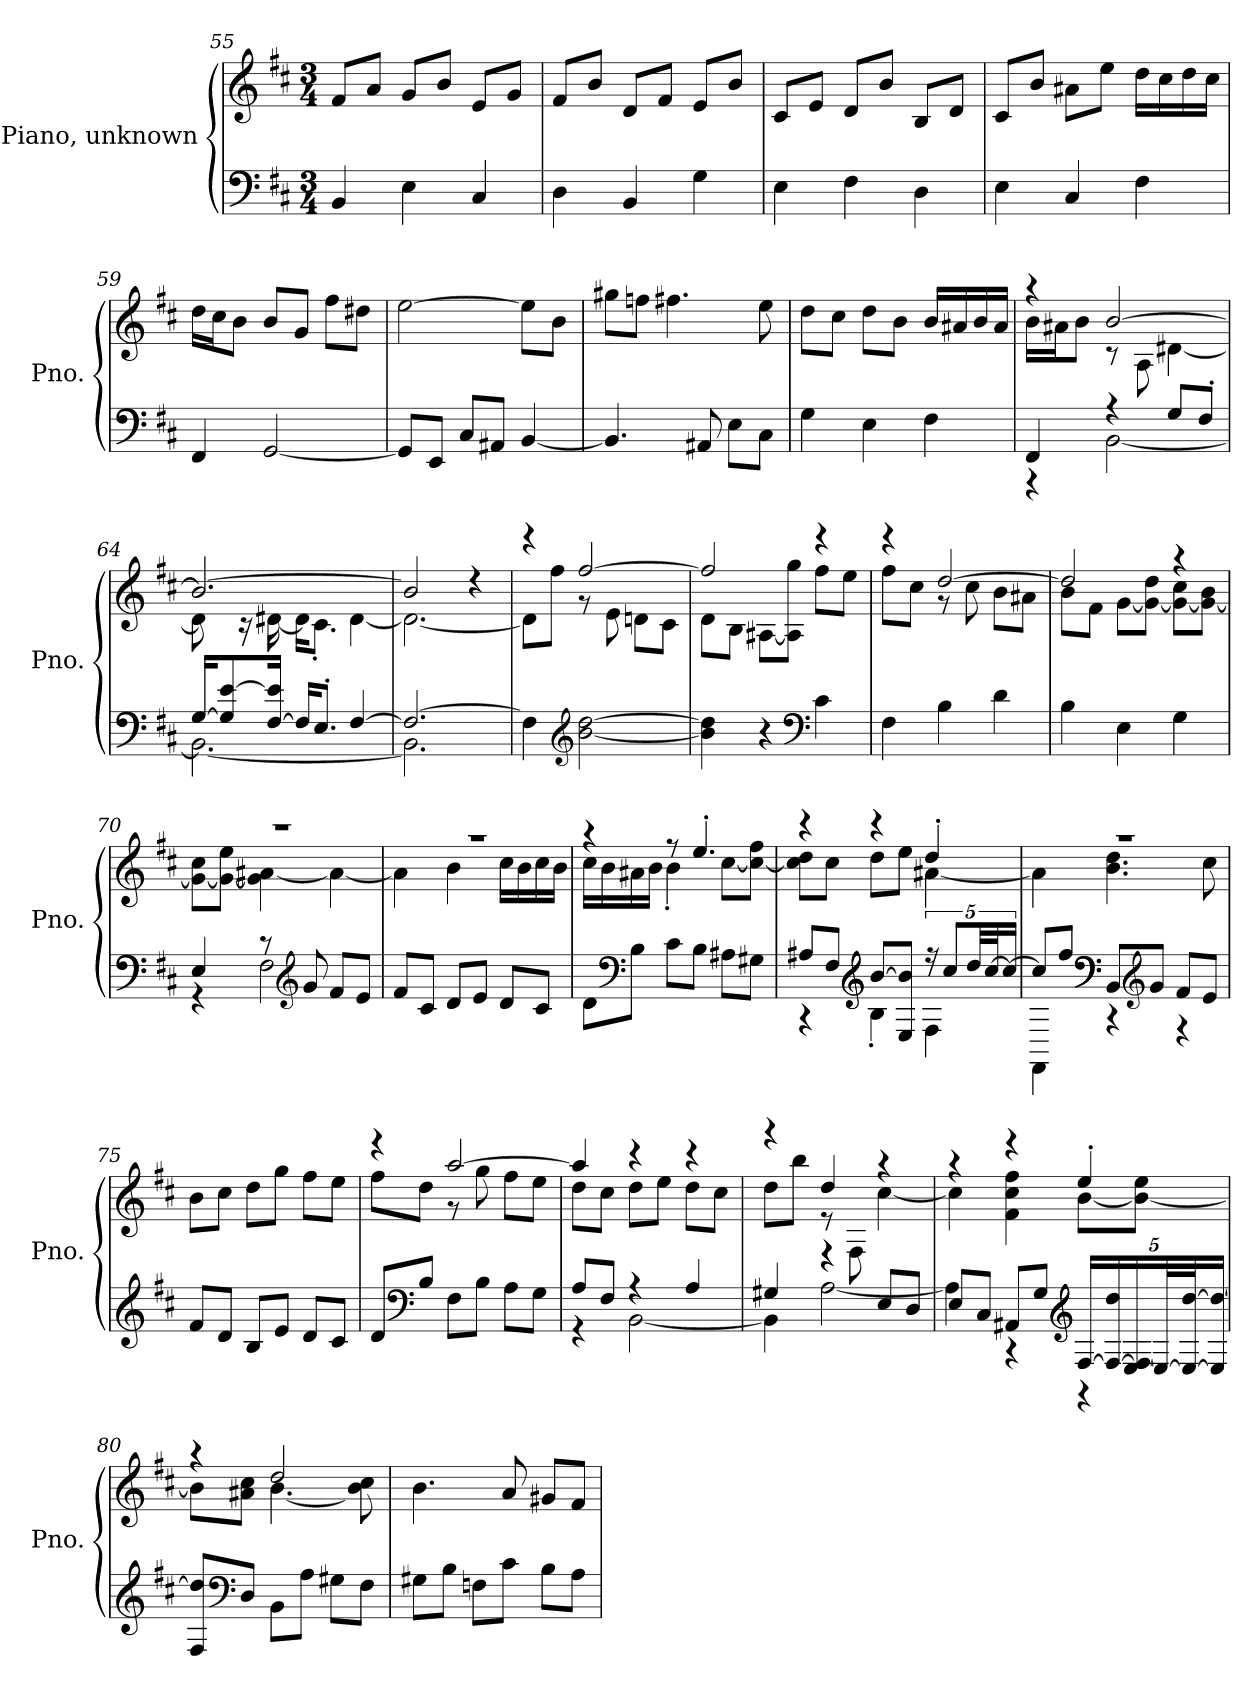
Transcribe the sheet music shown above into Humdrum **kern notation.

**kern	**kern
*part1	*part1
*staff2	*staff1
*I"Piano, unknown	*
*I'Pno.	*
*clefF4	*clefG2
*k[f#c#]	*k[f#c#]
*M3/4	*M3/4
=55	=55
4BB/	8f#/L
.	8a/J
4E\	8g/L
.	8b/J
4C#/	8e/L
.	8g/J
=56	=56
4D\	8f#/L
.	8b/J
4BB/	8d/L
.	8f#/J
4G\	8e/L
.	8b/J
=57	=57
4E\	8c#/L
.	8e/J
4F#\	8d/L
.	8b/J
4D\	8B/L
.	8d/J
=58	=58
4E\	8c#/L
.	8b/J
4C#/	8a#X\L
.	8ee\J
4F#\	16dd\LL
.	16cc#\
.	16dd\
.	16cc#\JJ
!!LO:PB:g=z
=59	=59
4FF#/	16dd\LL
.	16cc#\J
.	8b\J
[2GG/	8b/L
.	8g/J
.	8ff#\L
.	8dd#X\J
=60	=60
8GG/L]	[2ee\
8EE/J	.
8C#/L	.
8AA#X/J	.
[4BB/	8ee\L]
.	8b\J
=61	=61
4.BB/]	8gg#X\L
.	8ffn\J
.	4.ff#X\
8AA#X/	.
8E\L	.
8C#\J	8ee\
=62	=62
4G\	8dd\L
.	8cc#\J
4E\	8dd\L
.	8b\J
4F#\	16b/LL
.	16a#X/
.	16b/
.	16a#/JJ
=63	=63
*^	*^
4FF#/	4r	4r	16b\LL
.	.	.	16a#X\J
.	.	.	8b\J
4r	[2BB\	[2b/	8r
.	.	.	8A\
8G/L	.	.	[4d#X\
8F#'/J	.	.	.
!!LO:LB:g=z	!!
=64	=64	=64	=64
[16G/KL	2.BB\_	2.b/_	8d#\]
8G/] [8e/	.	.	.
.	.	.	16r
[16F#/ 16e/]Jk	.	.	[16d#X\
16F#/KL]	.	.	16d#\KL]
8.E'/J	.	.	8.c#'\J
[4F#/	.	.	[4d#\
=65	=65	=65	=65
2.F#/_	2.BB\]	2b/]	2.d#\_
.	.	4r	.
*v	*v	*	*
=66	=66	=66
4F#\]	4r	8d#\L]
.	.	8ff#\J
*clefG2	*	*
[2b\ [2dd\	[2ff#/	8r
.	.	8e\
.	.	8dn\L
.	.	8c#\J
=67	=67	=67
4b\] 4dd\]	2ff#/]	8d\L
.	.	8B\J
4r	.	[8A#X\L
.	.	8A#\] 8gg\J
*clefF4	*	*
4c#\	4r	8ff#\L
.	.	8ee\J
=68	=68	=68
4F#\	4r	8ff#\L
.	.	8cc#\J
4B\	[2dd/	8r
.	.	8cc#\
4d\	.	8b\L
.	.	8a#X\J
!!LO:LB:g=z	!!
=69	=69	=69
4B\	2dd/]	8b\L
.	.	8f#\J
4E\	.	[8g\L
.	.	8g\_ 8dd\J
4G\	4r	8g\_ 8cc#\L
.	.	8g\_ 8b\J
=70	=70	=70
*^	*	*
4E/	4r	2.r	8g\_ 8cc#\L
.	.	.	8g\_ 8ee\J
8r	2F#\	.	4g\] [4a#X\
*clefG2	*	*	*
8g/	.	.	.
8f#/L	.	.	4a#\_
8e/J	.	.	.
*v	*v	*	*
=71	=71	=71
8f#/L	2.r	4a#\]
8c#/J	.	.
8d/L	.	4b\
8e/J	.	.
8d/L	.	16cc#\LL
.	.	16b\
8c#/J	.	16cc#\
.	.	16b\JJ
=72	=72	=72
8d\L	4r	16cc#\LL
.	.	16b\
*clefF4	*	*
8B\J	.	16a#X\
.	.	16b\JJ
8c#\L	8r	4b'\
8B\J	4.ee'/	.
8A#X\L	.	[8cc#\L
8G#X\J	.	8cc#\_ 8ff#\J
!!LO:LB:g=z	!!
=73	=73	=73
*^	*	*
8A#X/L	4r	4r	8cc#\] 8dd\L
8F#/J	.	.	8cc#\J
*clefG2	*	*	*
[8b/L	4B'\	4r	8dd\L
8E/ 8b/]J	.	.	8ee\J
20r	4F#\	4dd'/	[4a#X\
10cc#/L	.	.	.
40dd/LL	.	.	.
[40cc#/J	.	.	.
20cc#/JJ_	.	.	.
=74	=74	=74	=74
8cc#/L]	4FF#\	2.r	4a#\]
8ff#/J	.	.	.
*clefF4	*	*	*
8BB/L	4r	.	4.b\ 4.dd\
*clefG2	*	*	*
8g/J	.	.	.
8f#/L	4r	.	.
8e/J	.	.	8cc#\
*v	*v	*	*
*	*v	*v
=75	=75
8f#/L	8b\L
8d/J	8cc#\J
8B/L	8dd\L
8e/J	8gg\J
8d/L	8ff#\L
8c#/J	8ee\J
=76	=76
*	*^
8d/L	4r	8ff#\L
*clefF4	*	*
8B/J	.	8dd\J
8F#\L	[2aa/	8r
8B\J	.	8gg\
8A\L	.	8ff#\L
8G\J	.	8ee\J
!!LO:LB:g=z	!!
=77	=77	=77
*^	*	*
8A/L	4r	4aa/]	8dd\L
8F#/J	.	.	8cc#\J
4r	[2BB\	4r	8dd\L
.	.	.	8ee\J
4A/	.	4r	8dd\L
.	.	.	8cc#\J
=78	=78	=78	=78
4G#X/	4BB\]	4r	8dd\L
.	.	.	8bb\J
4r	[2A\	4dd/	8r
.	.	.	8F#\
8E/L	.	4r	[4cc#\
8D/J	.	.	.
=79	=79	=79	=79
8E/L	4A\]	4r	4cc#\]
8C#/J	.	.	.
8AA#X/L	4r	4r	4f#\ 4cc#\ 4ff#\
8G/J	.	.	.
*clefG2	*	*	*
*Xbrackettup	*	*	*
[20F#/LL	4r	4ee'/	[8b\L
20F#/_ 20dd/	.	.	.
[20E/ 20F#/]	.	.	.
.	.	.	8b\_ 8ee\J
40E/L_	.	.	.
40E/_ [40dd/J	.	.	.
20E/] 20dd/_JJ	.	.	.
*v	*v	*	*
=80	=80	=80
8F#/ 8dd/]L	4r	8b\L]
*clefF4	*	*
8D/J	.	8a#X\ 8cc#\J
8BB\L	2dd/	[4.b\
8A\J	.	.
8G#X\L	.	.
8F#\J	.	8b\] 8cc#\
*	*v	*v
!!LO:LB:g=z
=81	=81
8G#X\L	4.b\
8B\J	.
8Fn\L	.
8c#\J	8a/
8B\L	8g#X/L
8A\J	8f#/J
=	=
*-	*-
